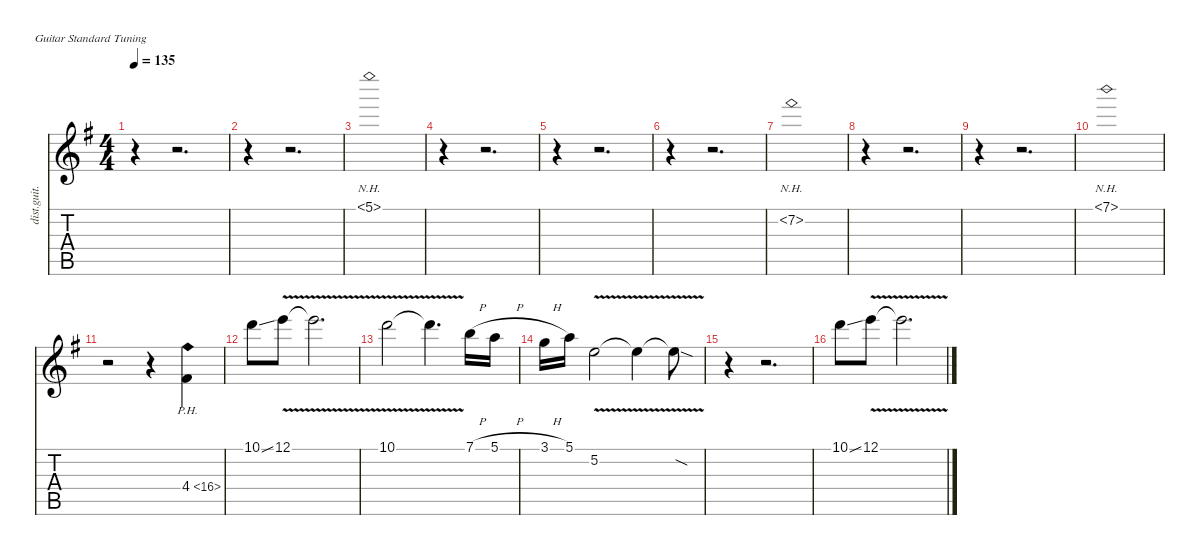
\defaultSystemsLayout 4
\hideDynamics
\bracketExtendMode nobrackets
\track ("GT3" "dist.guit.") {instrument distortionguitar}
\staff {score tabs}
\tuning (E4 B3 G3 D3 A2 E2)
\ts (4 4)
\tempo 135
\clef g2
\ks eminor
r.4{dy mf beam Down} r.2{d beam Down} |
r.4{beam Down} r.2{d beam Down} |
5.1{nh acc forcenatural}.1{beam Down} |
r.4{beam Down} r.2{d beam Down} |
r.4{beam Down} r.2{d beam Down} |
r.4{beam Down} r.2{d beam Down} |
7.2{nh acc #}.1{beam Down} |
r.4{beam Down} r.2{d beam Down} |
r.4{beam Down} r.2{d beam Down} |
7.1{nh acc forcenatural}.1{beam Down} |
r.2{beam Down} r.4{beam Down} 4.4{ph 12 acc #}.4{beam Down} |
10.1{ss acc forcenatural}.8{beam Down} 12.1{v acc forcenatural}.8{beam Down} 12.1{v t acc forcenatural}.2{d beam Down} |
10.1{v acc forcenatural}.2{beam Down} 10.1{v t acc forcenatural}.4{d beam Down} 7.1{h acc forcenatural}.16{beam Down} 5.1{h acc forcenatural}.16{beam Down} |
3.1{h acc forcenatural}.16{beam Down} 5.1{acc forcenatural}.16{beam Down} 5.2{v acc forcenatural}.2{beam Down} 5.2{v t acc forcenatural}.4{beam Down} 5.2{v sod t acc forcenatural}.8{beam Down} |
r.4{beam Down} r.2{d beam Down} |
10.1{ss acc forcenatural}.8{beam Down} 12.1{v acc forcenatural}.8{beam Down} 12.1{v t acc forcenatural}.2{d beam Down}
